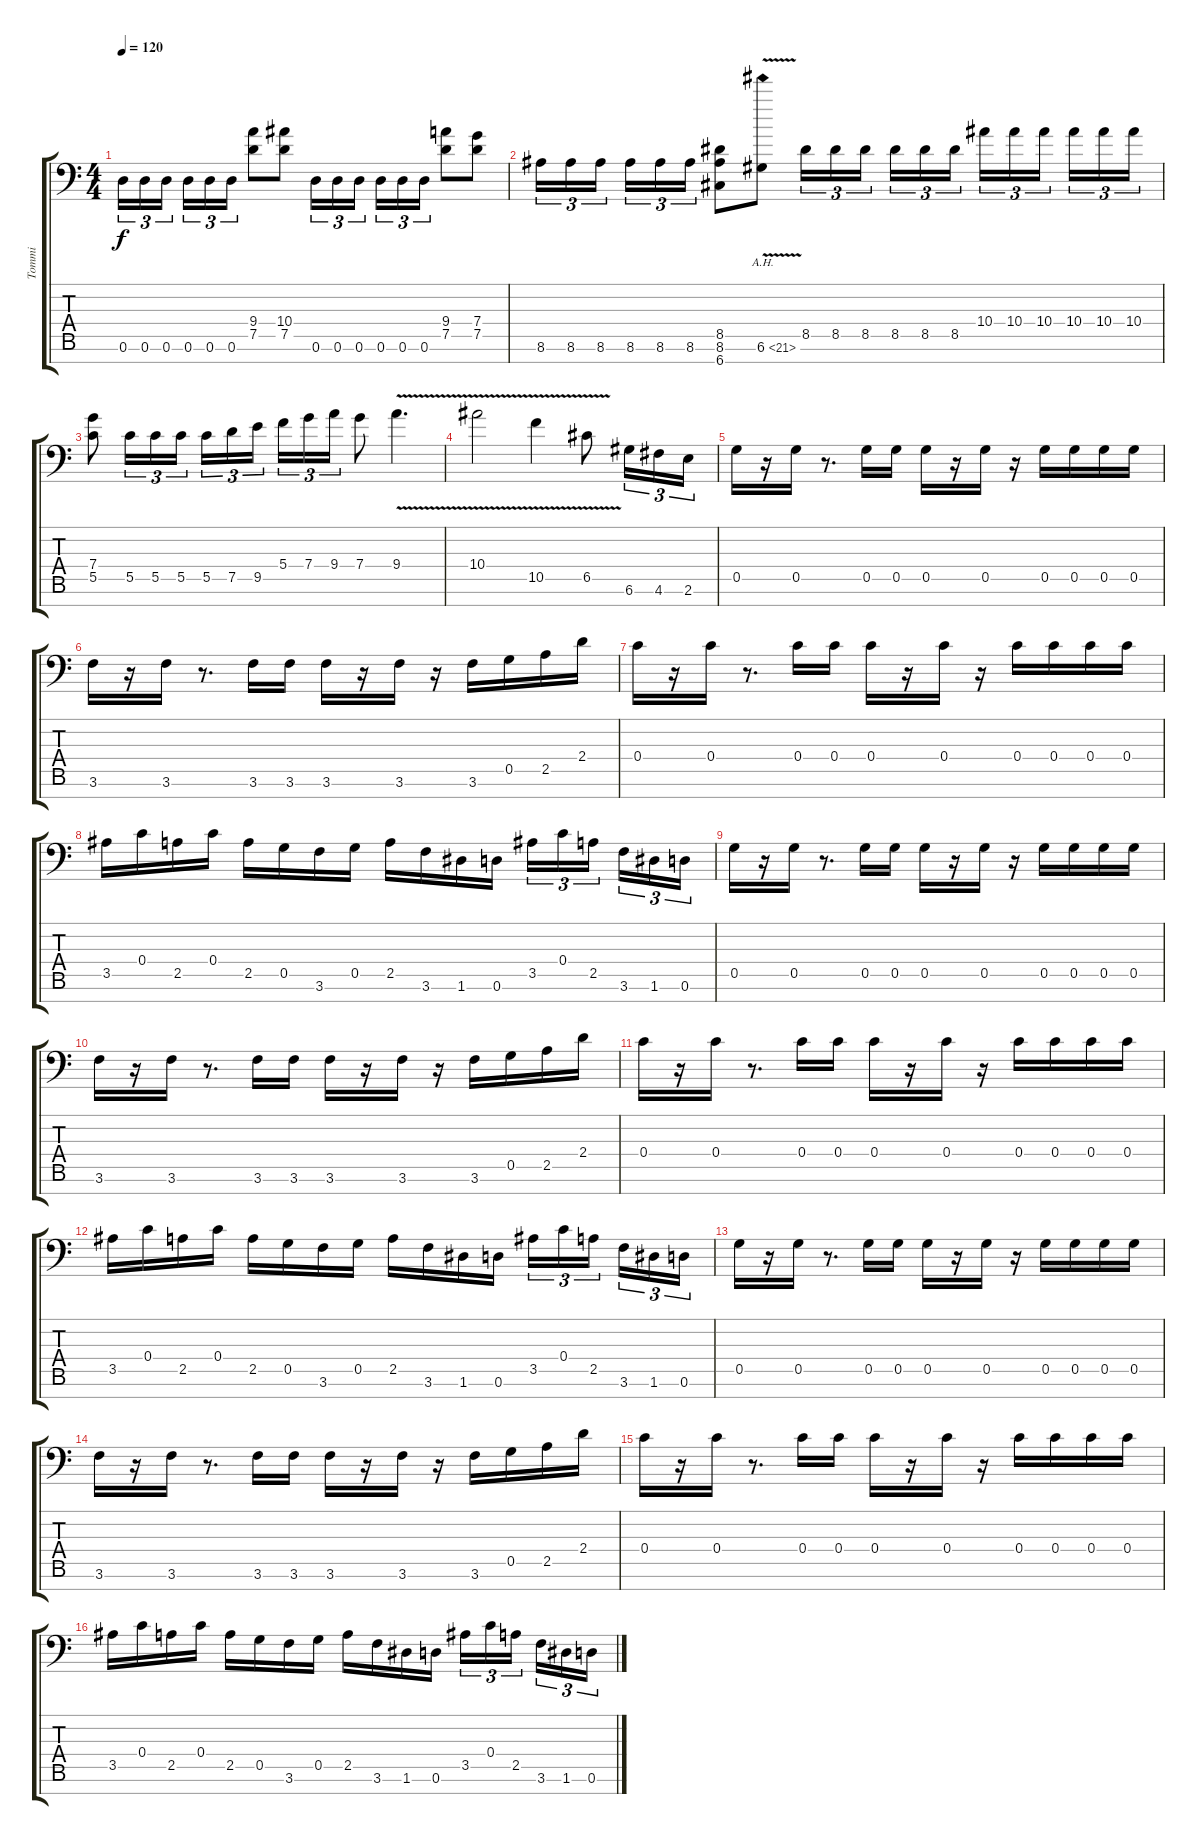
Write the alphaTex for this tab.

\track ("Tommi" "Tommi") {instrument distortionguitar}
\staff {score tabs}
\tuning (D4 A3 F3 C3 G2 D2 G1) {hide}
\ts (4 4)
\tempo 120
\clef f4
\ks c
0.6.16{tu (3 2) dy f} 0.6.16{tu (3 2)} 0.6.16{tu (3 2) beam splitsecondary} 0.6.16{tu (3 2)} 0.6.16{tu (3 2)} 0.6.16{tu (3 2)} (9.4 7.5).8 (10.4 7.5).8 0.6.16{tu (3 2)} 0.6.16{tu (3 2)} 0.6.16{tu (3 2) beam splitsecondary} 0.6.16{tu (3 2)} 0.6.16{tu (3 2)} 0.6.16{tu (3 2)} (9.4 7.5).8 (7.4 7.5).8 |
8.6.16{tu (3 2)} 8.6.16{tu (3 2)} 8.6.16{tu (3 2) beam splitsecondary} 8.6.16{tu (3 2)} 8.6.16{tu (3 2)} 8.6.16{tu (3 2)} (8.5 8.6 6.7).8 6.6{ah 15 v}.8 8.5.16{tu (3 2)} 8.5.16{tu (3 2)} 8.5.16{tu (3 2) beam splitsecondary} 8.5.16{tu (3 2)} 8.5.16{tu (3 2)} 8.5.16{tu (3 2)} 10.4.16{tu (3 2)} 10.4.16{tu (3 2)} 10.4.16{tu (3 2) beam splitsecondary} 10.4.16{tu (3 2)} 10.4.16{tu (3 2)} 10.4.16{tu (3 2)} |
(7.4 5.5).8 5.5.16{tu (3 2)} 5.5.16{tu (3 2)} 5.5.16{tu (3 2)} 5.5.16{tu (3 2)} 7.5.16{tu (3 2)} 9.5.16{tu (3 2) beam splitsecondary} 5.4.16{tu (3 2)} 7.4.16{tu (3 2)} 9.4.16{tu (3 2)} 7.4.8 9.4{v}.4{d} |
10.4{v}.2 10.5{v}.4 6.5{v}.8 6.6.16{tu (3 2)} 4.6.16{tu (3 2)} 2.6.16{tu (3 2)} |
0.5.16 r.16 0.5.16 r.8{d} 0.5.16 0.5.16 0.5.16 r.16 0.5.16 r.16 0.5.16 0.5.16 0.5.16 0.5.16 |
3.6.16 r.16 3.6.16 r.8{d} 3.6.16 3.6.16 3.6.16 r.16 3.6.16 r.16 3.6.16 0.5.16 2.5.16 2.4.16 |
0.4.16 r.16 0.4.16 r.8{d} 0.4.16 0.4.16 0.4.16 r.16 0.4.16 r.16 0.4.16 0.4.16 0.4.16 0.4.16 |
3.5.16 0.4.16 2.5.16 0.4.16 2.5.16 0.5.16 3.6.16 0.5.16 2.5.16 3.6.16 1.6.16 0.6.16 3.5.16{tu (3 2)} 0.4.16{tu (3 2)} 2.5.16{tu (3 2) beam splitsecondary} 3.6.16{tu (3 2)} 1.6.16{tu (3 2)} 0.6.16{tu (3 2)} |
0.5.16 r.16 0.5.16 r.8{d} 0.5.16 0.5.16 0.5.16 r.16 0.5.16 r.16 0.5.16 0.5.16 0.5.16 0.5.16 |
3.6.16 r.16 3.6.16 r.8{d} 3.6.16 3.6.16 3.6.16 r.16 3.6.16 r.16 3.6.16 0.5.16 2.5.16 2.4.16 |
0.4.16 r.16 0.4.16 r.8{d} 0.4.16 0.4.16 0.4.16 r.16 0.4.16 r.16 0.4.16 0.4.16 0.4.16 0.4.16 |
3.5.16 0.4.16 2.5.16 0.4.16 2.5.16 0.5.16 3.6.16 0.5.16 2.5.16 3.6.16 1.6.16 0.6.16 3.5.16{tu (3 2)} 0.4.16{tu (3 2)} 2.5.16{tu (3 2) beam splitsecondary} 3.6.16{tu (3 2)} 1.6.16{tu (3 2)} 0.6.16{tu (3 2)} |
0.5.16 r.16 0.5.16 r.8{d} 0.5.16 0.5.16 0.5.16 r.16 0.5.16 r.16 0.5.16 0.5.16 0.5.16 0.5.16 |
3.6.16 r.16 3.6.16 r.8{d} 3.6.16 3.6.16 3.6.16 r.16 3.6.16 r.16 3.6.16 0.5.16 2.5.16 2.4.16 |
0.4.16 r.16 0.4.16 r.8{d} 0.4.16 0.4.16 0.4.16 r.16 0.4.16 r.16 0.4.16 0.4.16 0.4.16 0.4.16 |
3.5.16 0.4.16 2.5.16 0.4.16 2.5.16 0.5.16 3.6.16 0.5.16 2.5.16 3.6.16 1.6.16 0.6.16 3.5.16{tu (3 2)} 0.4.16{tu (3 2)} 2.5.16{tu (3 2) beam splitsecondary} 3.6.16{tu (3 2)} 1.6.16{tu (3 2)} 0.6.16{tu (3 2)}
